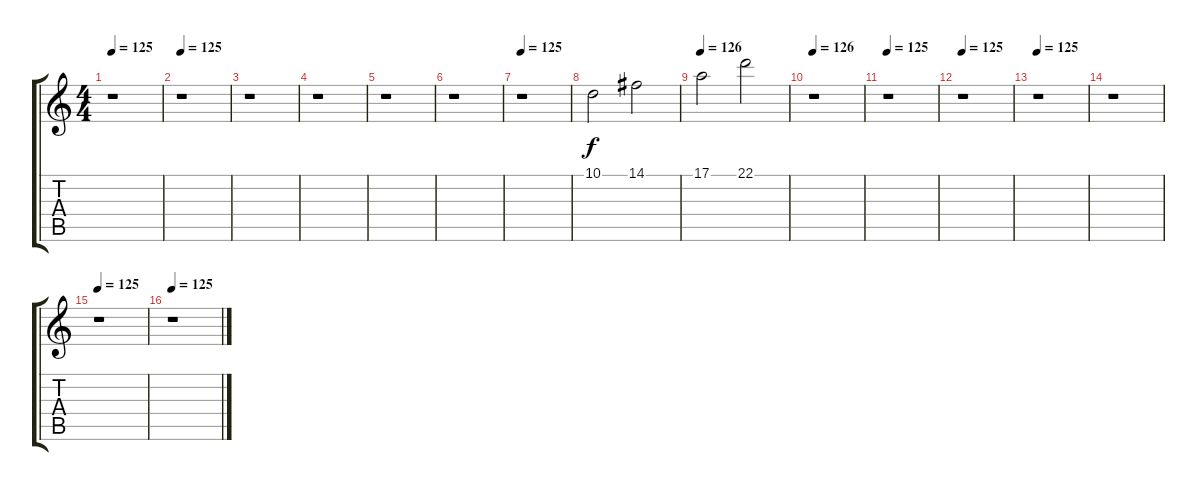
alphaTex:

\track "" {instrument pad6metallic}
\staff {score tabs}
\tuning (E4 B3 G3 D3 A2 E2) {hide}
\ts (4 4)
\tempo 125
\clef g2
\ks c
r.1{dy f} |
\tempo 125
r.1 |
r.1 |
r.1 |
r.1 |
r.1 |
\tempo 125
r.1 |
10.1.2 14.1.2 |
\tempo 126
17.1.2 22.1.2 |
\tempo 126
r.1 |
\tempo 125
r.1 |
\tempo 125
r.1 |
\tempo 125
r.1 |
r.1 |
\tempo 125
r.1 |
\tempo 125
r.1
